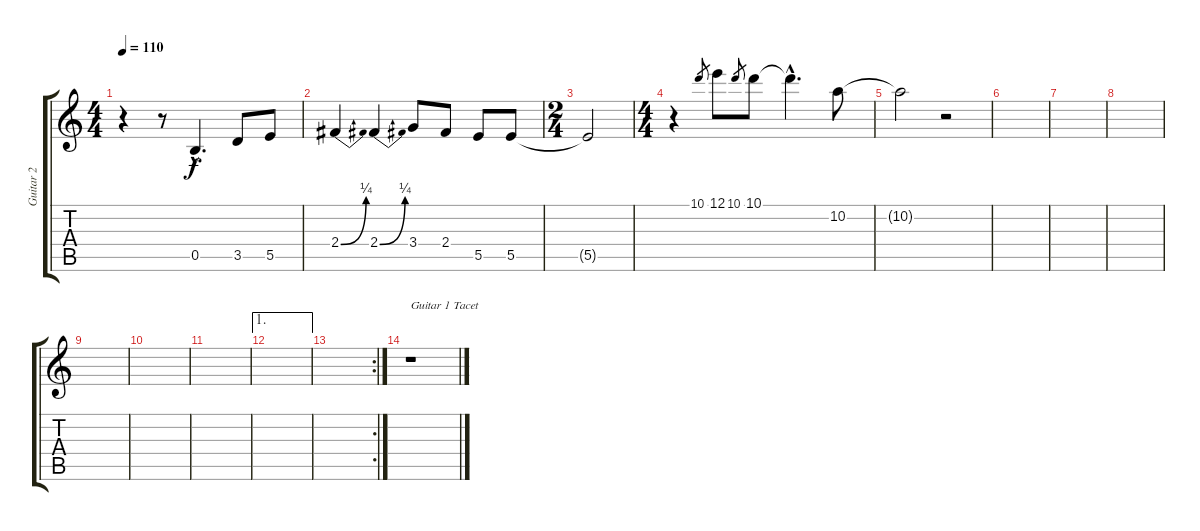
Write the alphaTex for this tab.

\track ("Guitar 2" "Guitar 2") {instrument electricguitarclean}
\staff {score tabs}
\tuning (E4 B3 Ab3 E3 B2 E2) {hide}
\ts (4 4)
\tempo 110
\clef g2
\ks c
r.4{dy f} r.8 0.5{hac}.4{d} 3.5.8 5.5.8 |
2.4{be (bend 0 0 60 1)}.4 2.4{be (bend 0 0 60 1)}.4 3.4.8 2.4.8 5.5.8 5.5.8 |
\ts (2 4)
5.5{t}.2 |
\ts (4 4)
r.4 10.1.8{gr} 12.1.8 10.1.8{gr} 10.1.8 10.1{hac t}.4{d} 10.2.8 |
10.2{t}.2 r.2 |
|
|
|
|
|
|
\ae 1
|
\rc 2
|
r.1{txt "Guitar 1 Tacet"}
